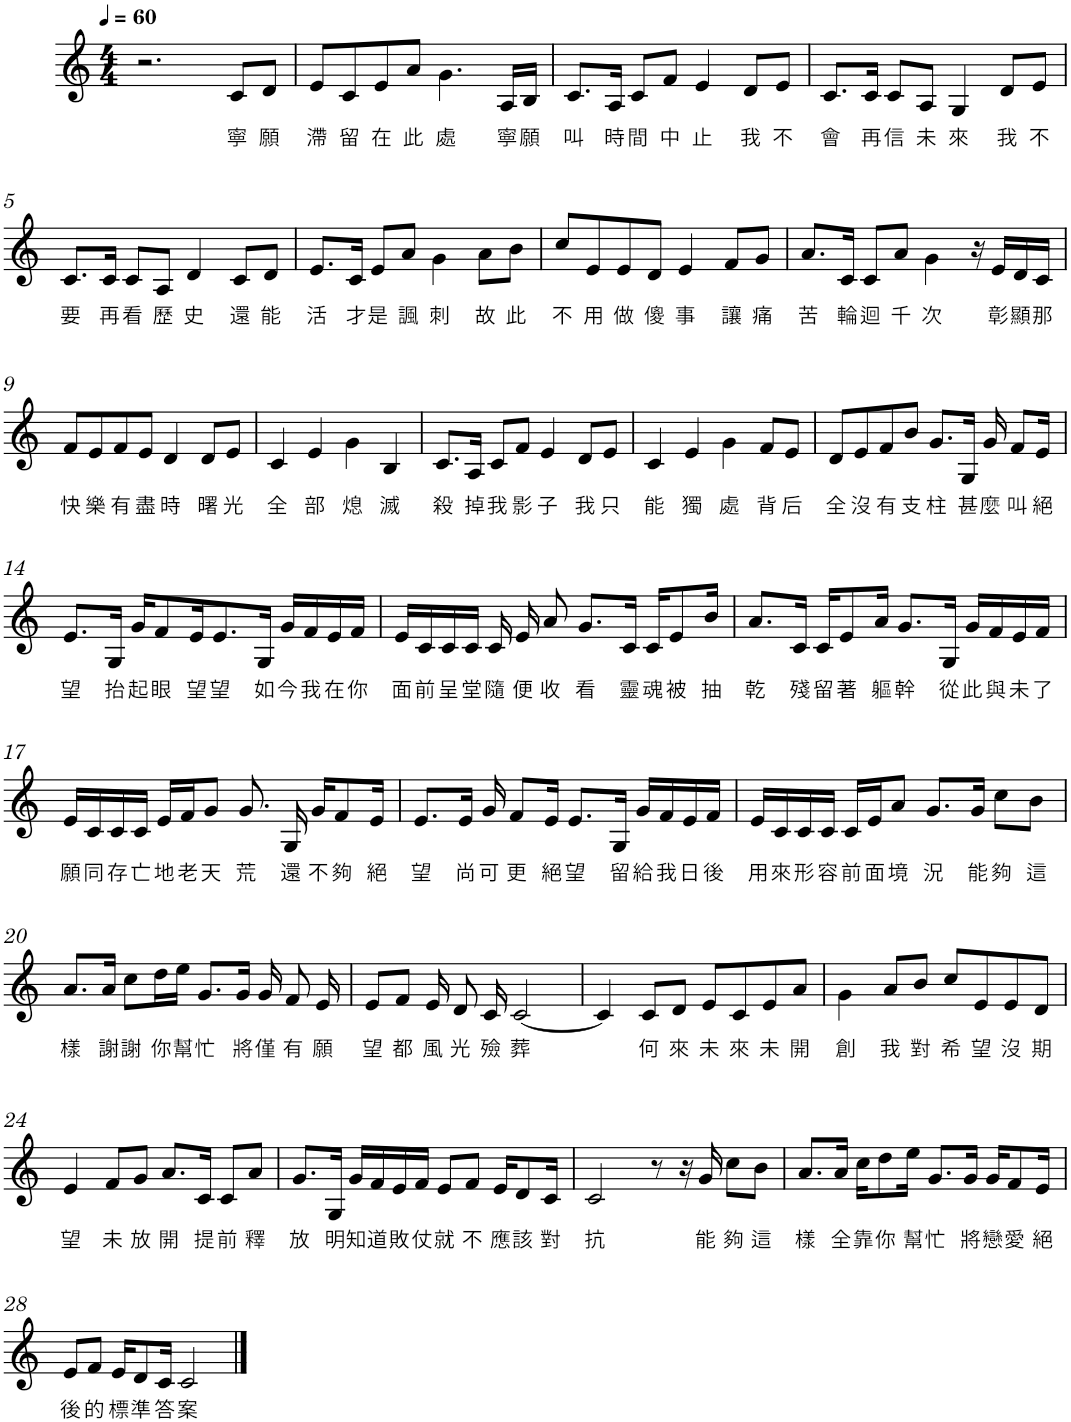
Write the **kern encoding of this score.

**kern	**text
*part1	*part1
*staff1	*staff1
*I"Piano	*
*I'Pno	*
*clefG2	*
*k[]	*
*M4/4	*
*MM60	*
=1	=1
2.r	.
!	!LO:LY:b
8c/L	寧
!	!LO:LY:b
8d/J	願
=2	=2
!	!LO:LY:b
8e/L	滯
!	!LO:LY:b
8c/	留
!	!LO:LY:b
8e/	在
!	!LO:LY:b
8a/J	此
!	!LO:LY:b
4.g\	處
!	!LO:LY:b
16A/LL	寧
!	!LO:LY:b
16B/JJ	願
=3	=3
!	!LO:LY:b
8.c/L	叫
!	!LO:LY:b
16A/Jk	時
!	!LO:LY:b
8c/L	間
!	!LO:LY:b
8f/J	中
!	!LO:LY:b
4e/	止
!	!LO:LY:b
8d/L	我
!	!LO:LY:b
8e/J	不
=4	=4
!	!LO:LY:b
8.c/L	會
!	!LO:LY:b
16c/Jk	再
!	!LO:LY:b
8c/L	信
!	!LO:LY:b
8A/J	未
!	!LO:LY:b
4G/	來
!	!LO:LY:b
8d/L	我
!	!LO:LY:b
8e/J	不
!!LO:LB:g=z
=5	=5
!	!LO:LY:b
8.c/L	要
!	!LO:LY:b
16c/Jk	再
!	!LO:LY:b
8c/L	看
!	!LO:LY:b
8A/J	歷
!	!LO:LY:b
4d/	史
!	!LO:LY:b
8c/L	還
!	!LO:LY:b
8d/J	能
=6	=6
!	!LO:LY:b
8.e/L	活
!	!LO:LY:b
16c/Jk	才
!	!LO:LY:b
8e/L	是
!	!LO:LY:b
8a/J	諷
!	!LO:LY:b
4g\	刺
!	!LO:LY:b
8a\L	故
!	!LO:LY:b
8b\J	此
=7	=7
!	!LO:LY:b
8cc/L	不
!	!LO:LY:b
8e/	用
!	!LO:LY:b
8e/	做
!	!LO:LY:b
8d/J	傻
!	!LO:LY:b
4e/	事
!	!LO:LY:b
8f/L	讓
!	!LO:LY:b
8g/J	痛
=8	=8
!	!LO:LY:b
8.a/L	苦
!	!LO:LY:b
16c/Jk	輪
!	!LO:LY:b
8c/L	迴
!	!LO:LY:b
8a/J	千
!	!LO:LY:b
4g\	次
16r	.
!	!LO:LY:b
16e/LL	彰
!	!LO:LY:b
16d/	顯
!	!LO:LY:b
16c/JJ	那
!!LO:LB:g=z
=9	=9
!	!LO:LY:b
8f/L	快
!	!LO:LY:b
8e/	樂
!	!LO:LY:b
8f/	有
!	!LO:LY:b
8e/J	盡
!	!LO:LY:b
4d/	時
!	!LO:LY:b
8d/L	曙
!	!LO:LY:b
8e/J	光
=10	=10
!	!LO:LY:b
4c/	全
!	!LO:LY:b
4e/	部
!	!LO:LY:b
4g\	熄
!	!LO:LY:b
4B/	滅
=11	=11
!	!LO:LY:b
8.c/L	殺
!	!LO:LY:b
16A/Jk	掉
!	!LO:LY:b
8c/L	我
!	!LO:LY:b
8f/J	影
!	!LO:LY:b
4e/	子
!	!LO:LY:b
8d/L	我
!	!LO:LY:b
8e/J	只
=12	=12
!	!LO:LY:b
4c/	能
!	!LO:LY:b
4e/	獨
!	!LO:LY:b
4g\	處
!	!LO:LY:b
8f/L	背
!	!LO:LY:b
8e/J	后
=13	=13
!	!LO:LY:b
8d/L	全
!	!LO:LY:b
8e/	沒
!	!LO:LY:b
8f/	有
!	!LO:LY:b
8b/J	支
!	!LO:LY:b
8.g/L	柱
!	!LO:LY:b
16G/Jk	甚
!	!LO:LY:b
16g/	麼
!	!LO:LY:b
8f/L	叫
!	!LO:LY:b
16e/Jk	絕
!!LO:LB:g=z
=14	=14
!	!LO:LY:b
8.e/L	望
!	!LO:LY:b
16G/Jk	抬
!	!LO:LY:b
16g/KL	起
!	!LO:LY:b
8f/	眼
!	!LO:LY:b
16e/K	望
!	!LO:LY:b
8.e/	望
!	!LO:LY:b
16G/Jk	如
!	!LO:LY:b
16g/LL	今
!	!LO:LY:b
16f/	我
!	!LO:LY:b
16e/	在
!	!LO:LY:b
16f/JJ	你
=15	=15
!	!LO:LY:b
16e/LL	面
!	!LO:LY:b
16c/	前
!	!LO:LY:b
16c/	呈
!	!LO:LY:b
16c/JJ	堂
!	!LO:LY:b
16c/	隨
!	!LO:LY:b
16e/	便
!	!LO:LY:b
8a/	收
!	!LO:LY:b
8.g/L	看
!	!LO:LY:b
16c/Jk	靈
!	!LO:LY:b
16c/KL	魂
!	!LO:LY:b
8e/	被
!	!LO:LY:b
16b/Jk	抽
=16	=16
!	!LO:LY:b
8.a/L	乾
!	!LO:LY:b
16c/Jk	殘
!	!LO:LY:b
16c/KL	留
!	!LO:LY:b
8e/	著
!	!LO:LY:b
16a/Jk	軀
!	!LO:LY:b
8.g/L	幹
!	!LO:LY:b
16G/Jk	從
!	!LO:LY:b
16g/LL	此
!	!LO:LY:b
16f/	與
!	!LO:LY:b
16e/	未
!	!LO:LY:b
16f/JJ	了
!!LO:LB:g=z
=17	=17
!	!LO:LY:b
16e/LL	願
!	!LO:LY:b
16c/	同
!	!LO:LY:b
16c/	存
!	!LO:LY:b
16c/JJ	亡
!	!LO:LY:b
16e/LL	地
!	!LO:LY:b
16f/J	老
!	!LO:LY:b
8g/J	天
!	!LO:LY:b
8.g/	荒
!	!LO:LY:b
16G/	還
!	!LO:LY:b
16g/KL	不
!	!LO:LY:b
8f/	夠
!	!LO:LY:b
16e/Jk	絕
=18	=18
!	!LO:LY:b
8.e/L	望
!	!LO:LY:b
16e/Jk	尚
!	!LO:LY:b
16g/	可
!	!LO:LY:b
8f/L	更
!	!LO:LY:b
16e/Jk	絕
!	!LO:LY:b
8.e/L	望
!	!LO:LY:b
16G/Jk	留
!	!LO:LY:b
16g/LL	給
!	!LO:LY:b
16f/	我
!	!LO:LY:b
16e/	日
!	!LO:LY:b
16f/JJ	後
=19	=19
!	!LO:LY:b
16e/LL	用
!	!LO:LY:b
16c/	來
!	!LO:LY:b
16c/	形
!	!LO:LY:b
16c/JJ	容
!	!LO:LY:b
16c/LL	前
!	!LO:LY:b
16e/J	面
!	!LO:LY:b
8a/J	境
!	!LO:LY:b
8.g/L	況
!	!LO:LY:b
16g/Jk	能
!	!LO:LY:b
8cc\L	夠
!	!LO:LY:b
8b\J	這
!!LO:LB:g=z
=20	=20
!	!LO:LY:b
8.a/L	樣
!	!LO:LY:b
16a/Jk	謝
!	!LO:LY:b
8cc\L	謝
!	!LO:LY:b
16dd\L	你
!	!LO:LY:b
16ee\JJ	幫
!	!LO:LY:b
8.g/L	忙
!	!LO:LY:b
16g/Jk	將
!	!LO:LY:b
16g/	僅
!	!LO:LY:b
8f/	有
!	!LO:LY:b
16e/	願
=21	=21
!	!LO:LY:b
8e/L	望
!	!LO:LY:b
8f/J	都
!	!LO:LY:b
16e/	風
!	!LO:LY:b
8d/	光
!	!LO:LY:b
16c/	殮
!	!LO:LY:b
[2c/	葬
=22	=22
4c/]	.
!	!LO:LY:b
8c/L	何
!	!LO:LY:b
8d/J	來
!	!LO:LY:b
8e/L	未
!	!LO:LY:b
8c/	來
!	!LO:LY:b
8e/	未
!	!LO:LY:b
8a/J	開
=23	=23
!	!LO:LY:b
4g\	創
!	!LO:LY:b
8a/L	我
!	!LO:LY:b
8b/J	對
!	!LO:LY:b
8cc/L	希
!	!LO:LY:b
8e/	望
!	!LO:LY:b
8e/	沒
!	!LO:LY:b
8d/J	期
!!LO:LB:g=z
=24	=24
!	!LO:LY:b
4e/	望
!	!LO:LY:b
8f/L	未
!	!LO:LY:b
8g/J	放
!	!LO:LY:b
8.a/L	開
!	!LO:LY:b
16c/Jk	提
!	!LO:LY:b
8c/L	前
!	!LO:LY:b
8a/J	釋
=25	=25
!	!LO:LY:b
8.g/L	放
!	!LO:LY:b
16G/Jk	明
!	!LO:LY:b
16g/LL	知
!	!LO:LY:b
16f/	道
!	!LO:LY:b
16e/	敗
!	!LO:LY:b
16f/JJ	仗
!	!LO:LY:b
8e/L	就
!	!LO:LY:b
8f/J	不
!	!LO:LY:b
16e/KL	應
!	!LO:LY:b
8d/	該
!	!LO:LY:b
16c/Jk	對
=26	=26
!	!LO:LY:b
2c/	抗
8r	.
16r	.
!	!LO:LY:b
16g/	能
!	!LO:LY:b
8cc\L	夠
!	!LO:LY:b
8b\J	這
=27	=27
!	!LO:LY:b
8.a/L	樣
!	!LO:LY:b
16a/Jk	全
!	!LO:LY:b
16cc\KL	靠
!	!LO:LY:b
8dd\	你
!	!LO:LY:b
16ee\Jk	幫
!	!LO:LY:b
8.g/L	忙
!	!LO:LY:b
16g/Jk	將
!	!LO:LY:b
16g/KL	戀
!	!LO:LY:b
8f/	愛
!	!LO:LY:b
16e/Jk	絕
!!LO:LB:g=z
=28	=28
!	!LO:LY:b
8e/L	後
!	!LO:LY:b
8f/J	的
!	!LO:LY:b
16e/KL	標
!	!LO:LY:b
8d/	準
!	!LO:LY:b
16c/Jk	答
!	!LO:LY:b
2c/	案
==	==
*-	*-
